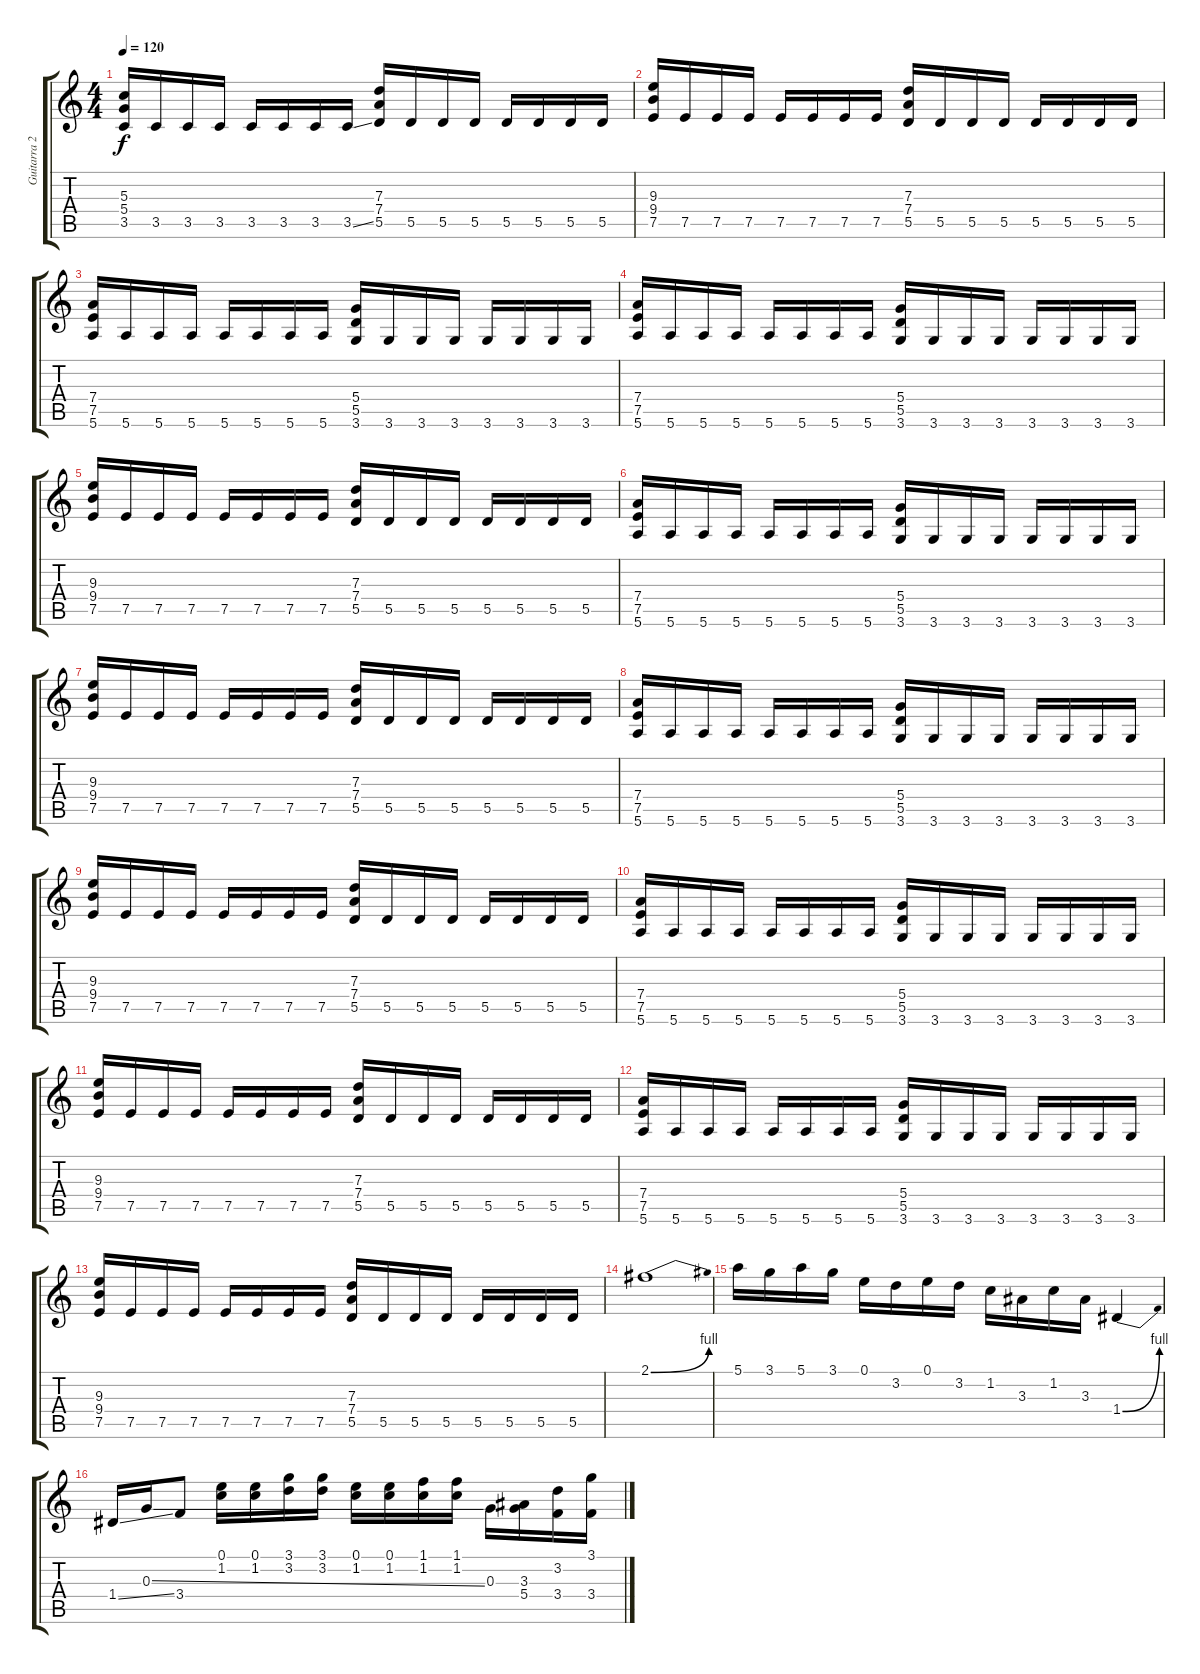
\track ("Guitarra 2" "Guitarra 2") {instrument overdrivenguitar}
\staff {score tabs}
\tuning (E4 B3 G3 D3 A2 E2) {hide}
\ts (4 4)
\tempo 120
\clef g2
\ks c
(5.3 5.4 3.5).16{dy f} 3.5.16 3.5.16 3.5.16 3.5.16 3.5.16 3.5.16 3.5{ss}.16 (7.3 7.4 5.5).16 5.5.16 5.5.16 5.5.16 5.5.16 5.5.16 5.5.16 5.5.16 |
(9.3 9.4 7.5).16 7.5.16 7.5.16 7.5.16 7.5.16 7.5.16 7.5.16 7.5.16 (7.3 7.4 5.5).16 5.5.16 5.5.16 5.5.16 5.5.16 5.5.16 5.5.16 5.5.16 |
(7.4 7.5 5.6).16 5.6.16 5.6.16 5.6.16 5.6.16 5.6.16 5.6.16 5.6.16 (5.4 5.5 3.6).16 3.6.16 3.6.16 3.6.16 3.6.16 3.6.16 3.6.16 3.6.16 |
(7.4 7.5 5.6).16 5.6.16 5.6.16 5.6.16 5.6.16 5.6.16 5.6.16 5.6.16 (5.4 5.5 3.6).16 3.6.16 3.6.16 3.6.16 3.6.16 3.6.16 3.6.16 3.6.16 |
(9.3 9.4 7.5).16 7.5.16 7.5.16 7.5.16 7.5.16 7.5.16 7.5.16 7.5.16 (7.3 7.4 5.5).16 5.5.16 5.5.16 5.5.16 5.5.16 5.5.16 5.5.16 5.5.16 |
(7.4 7.5 5.6).16 5.6.16 5.6.16 5.6.16 5.6.16 5.6.16 5.6.16 5.6.16 (5.4 5.5 3.6).16 3.6.16 3.6.16 3.6.16 3.6.16 3.6.16 3.6.16 3.6.16 |
(9.3 9.4 7.5).16 7.5.16 7.5.16 7.5.16 7.5.16 7.5.16 7.5.16 7.5.16 (7.3 7.4 5.5).16 5.5.16 5.5.16 5.5.16 5.5.16 5.5.16 5.5.16 5.5.16 |
(7.4 7.5 5.6).16 5.6.16 5.6.16 5.6.16 5.6.16 5.6.16 5.6.16 5.6.16 (5.4 5.5 3.6).16 3.6.16 3.6.16 3.6.16 3.6.16 3.6.16 3.6.16 3.6.16 |
(9.3 9.4 7.5).16 7.5.16 7.5.16 7.5.16 7.5.16 7.5.16 7.5.16 7.5.16 (7.3 7.4 5.5).16 5.5.16 5.5.16 5.5.16 5.5.16 5.5.16 5.5.16 5.5.16 |
(7.4 7.5 5.6).16 5.6.16 5.6.16 5.6.16 5.6.16 5.6.16 5.6.16 5.6.16 (5.4 5.5 3.6).16 3.6.16 3.6.16 3.6.16 3.6.16 3.6.16 3.6.16 3.6.16 |
(9.3 9.4 7.5).16 7.5.16 7.5.16 7.5.16 7.5.16 7.5.16 7.5.16 7.5.16 (7.3 7.4 5.5).16 5.5.16 5.5.16 5.5.16 5.5.16 5.5.16 5.5.16 5.5.16 |
(7.4 7.5 5.6).16 5.6.16 5.6.16 5.6.16 5.6.16 5.6.16 5.6.16 5.6.16 (5.4 5.5 3.6).16 3.6.16 3.6.16 3.6.16 3.6.16 3.6.16 3.6.16 3.6.16 |
(9.3 9.4 7.5).16 7.5.16 7.5.16 7.5.16 7.5.16 7.5.16 7.5.16 7.5.16 (7.3 7.4 5.5).16 5.5.16 5.5.16 5.5.16 5.5.16 5.5.16 5.5.16 5.5.16 |
2.1{be (bend 0 0 60 4)}.1{volume 14} |
5.1.16 3.1.16 5.1.16 3.1.16 0.1.16 3.2.16 0.1.16 3.2.16 1.2.16 3.3.16 1.2.16 3.3.16 1.4{be (bend 0 0 60 4)}.4 |
1.4{ss}.16 0.3{ss}.16 3.4.8 (0.1 1.2).16 (0.1 1.2).16 (3.1 3.2).16 (3.1 3.2).16 (0.1 1.2).16 (0.1 1.2).16 (1.1 1.2).16 (1.1 1.2).16 0.3.16 (3.3 5.4).16 (3.2 3.4).16 (3.1 3.4).16
